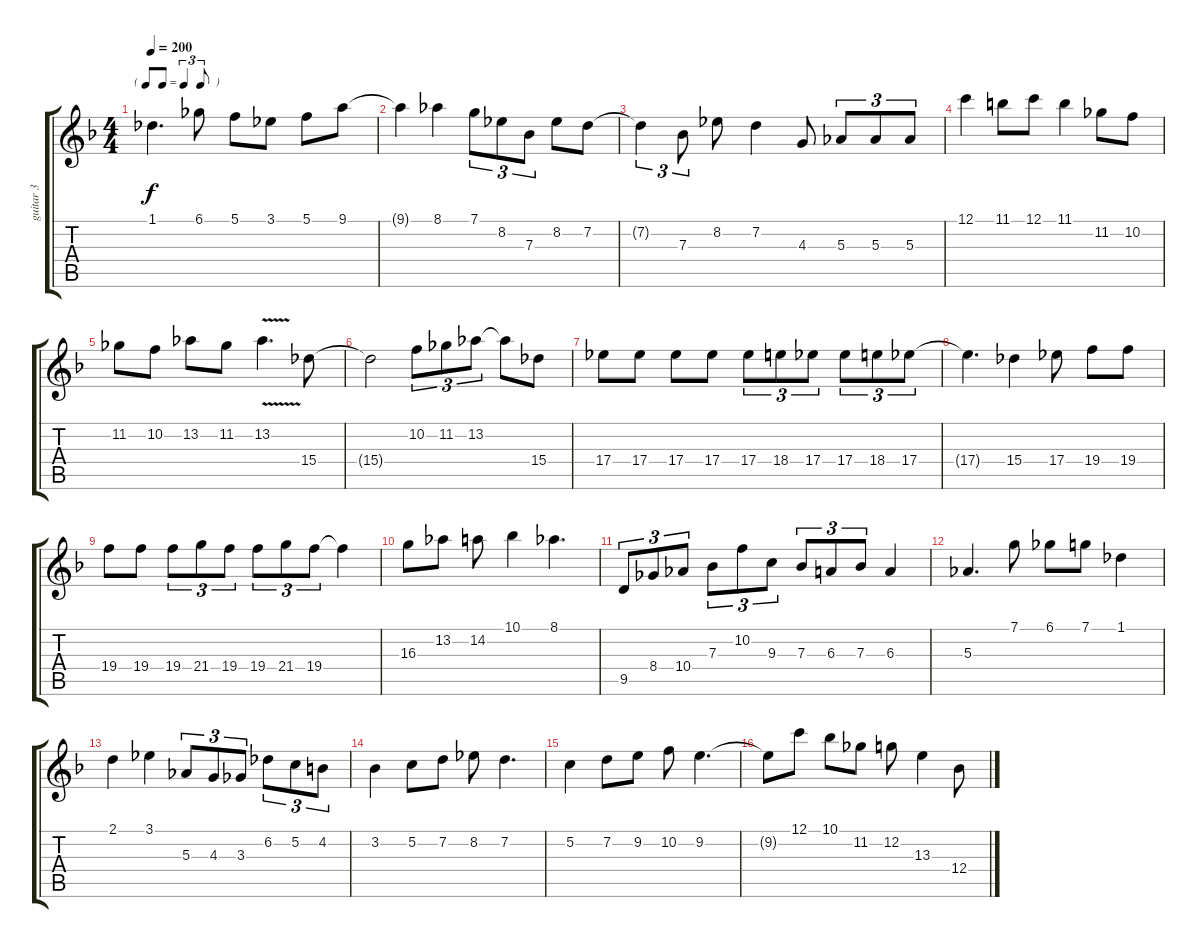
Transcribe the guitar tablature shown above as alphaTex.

\track ("guitar 3" "guitar 3") {instrument electricguitarjazz}
\staff {score tabs}
\tuning (C4 G3 Eb3 Bb2 F2 C2) {hide}
\ts (4 4)
\tf triplet8th
\tempo 200
\clef g2
\ks dminor
1.1{t}.4{d dy f} 6.1.8 5.1.8 3.1.8 5.1.8 9.1.8 |
9.1{t}.4 8.1.4 7.1.8{tu (3 2)} 8.2.8{tu (3 2)} 7.3.8{tu (3 2)} 8.2.8 7.2.8 |
7.2{t}.4{tu (3 2)} 7.3.8{tu (3 2)} 8.2.8 7.2.4 4.3.8 5.3.8{tu (3 2)} 5.3.8{tu (3 2)} 5.3.8{tu (3 2)} |
12.1.4 11.1.8 12.1.8 11.1.4 11.2.8 10.2.8 |
11.2.8 10.2.8 13.2.8 11.2.8 13.2{v}.4{d} 15.4.8 |
15.4{t}.2 10.2.8{tu (3 2)} 11.2.8{tu (3 2)} 13.2.8{tu (3 2)} 13.2{t}.8 15.4.8 |
17.4.8 17.4.8 17.4.8 17.4.8 17.4.8{tu (3 2)} 18.4.8{tu (3 2)} 17.4.8{tu (3 2)} 17.4.8{tu (3 2)} 18.4.8{tu (3 2)} 17.4.8{tu (3 2)} |
17.4{t}.4{d} 15.4.4 17.4.8 19.4.8 19.4.8 |
19.4.8 19.4.8 19.4.8{tu (3 2)} 21.4.8{tu (3 2)} 19.4.8{tu (3 2)} 19.4.8{tu (3 2)} 21.4.8{tu (3 2)} 19.4.8{tu (3 2)} 19.4{t}.4 |
16.3.8 13.2.8 14.2.8 10.1.4 8.1.4{d} |
9.5.8{tu (3 2)} 8.4.8{tu (3 2)} 10.4.8{tu (3 2)} 7.3.8{tu (3 2)} 10.2.8{tu (3 2)} 9.3.8{tu (3 2)} 7.3.8{tu (3 2)} 6.3.8{tu (3 2)} 7.3.8{tu (3 2)} 6.3.4 |
5.3.4{d} 7.1.8 6.1.8 7.1.8 1.1.4 |
2.1.4 3.1.4 5.3.8{tu (3 2)} 4.3.8{tu (3 2)} 3.3.8{tu (3 2)} 6.2.8{tu (3 2)} 5.2.8{tu (3 2)} 4.2.8{tu (3 2)} |
3.2.4 5.2.8 7.2.8 8.2.8 7.2.4{d} |
5.2.4 7.2.8 9.2.8 10.2.8 9.2.4{d} |
9.2{t}.8 12.1.8 10.1.8 11.2.8 12.2.8 13.3.4 12.4.8
